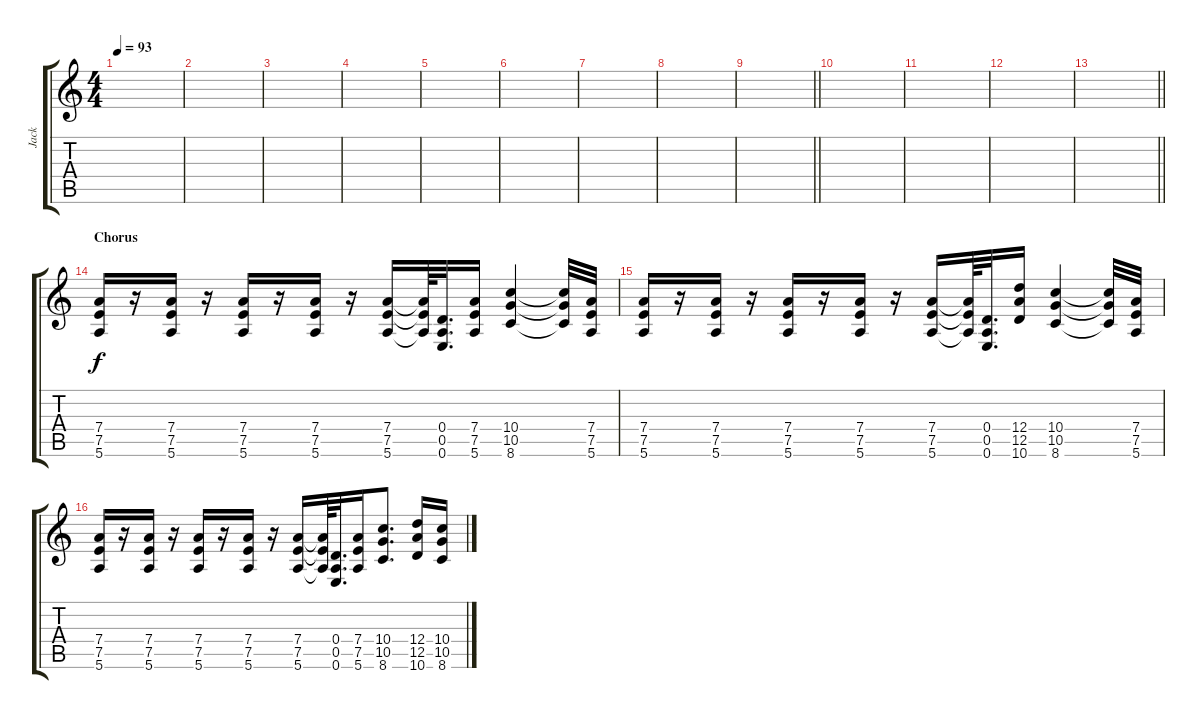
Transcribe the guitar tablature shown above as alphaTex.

\track ("Jack" "Jack") {instrument distortionguitar}
\staff {score tabs}
\tuning (E4 B3 G3 D3 A2 E2) {hide}
\ts (4 4)
\tempo 93
\clef g2
\ks c
|
|
|
|
|
|
|
|
\barLineRight lightlight
|
|
|
|
\barLineRight lightlight
|
\section ("" "Chorus")
(7.4 7.5 5.6).16 r.16 (7.4 7.5 5.6).16 r.16 (7.4 7.5 5.6).16 r.16 (7.4 7.5 5.6).16 r.16 (7.4 7.5 5.6).16 (7.4{t} 7.5{t} 5.6{t}).64 (0.4 0.5 0.6).32{d} (7.4 7.5 5.6).16 (10.4 10.5 8.6).4 (10.4{t} 10.5{t} 8.6{t}).32 (7.4 7.5 5.6).32 |
(7.4 7.5 5.6).16 r.16 (7.4 7.5 5.6).16 r.16 (7.4 7.5 5.6).16 r.16 (7.4 7.5 5.6).16 r.16 (7.4 7.5 5.6).16 (7.4{t} 7.5{t} 5.6{t}).64 (0.4 0.5 0.6).32{d} (12.4 12.5 10.6).16 (10.4 10.5 8.6).4 (10.4{t} 10.5{t} 8.6{t}).32 (7.4 7.5 5.6).32 |
(7.4 7.5 5.6).16 r.16 (7.4 7.5 5.6).16 r.16 (7.4 7.5 5.6).16 r.16 (7.4 7.5 5.6).16 r.16 (7.4 7.5 5.6).16 (7.4{t} 7.5{t} 5.6{t}).64 (0.4 0.5 0.6).32{d} (7.4 7.5 5.6).16 (10.4 10.5 8.6).8{d} (12.4 12.5 10.6).16 (10.4 10.5 8.6).16
